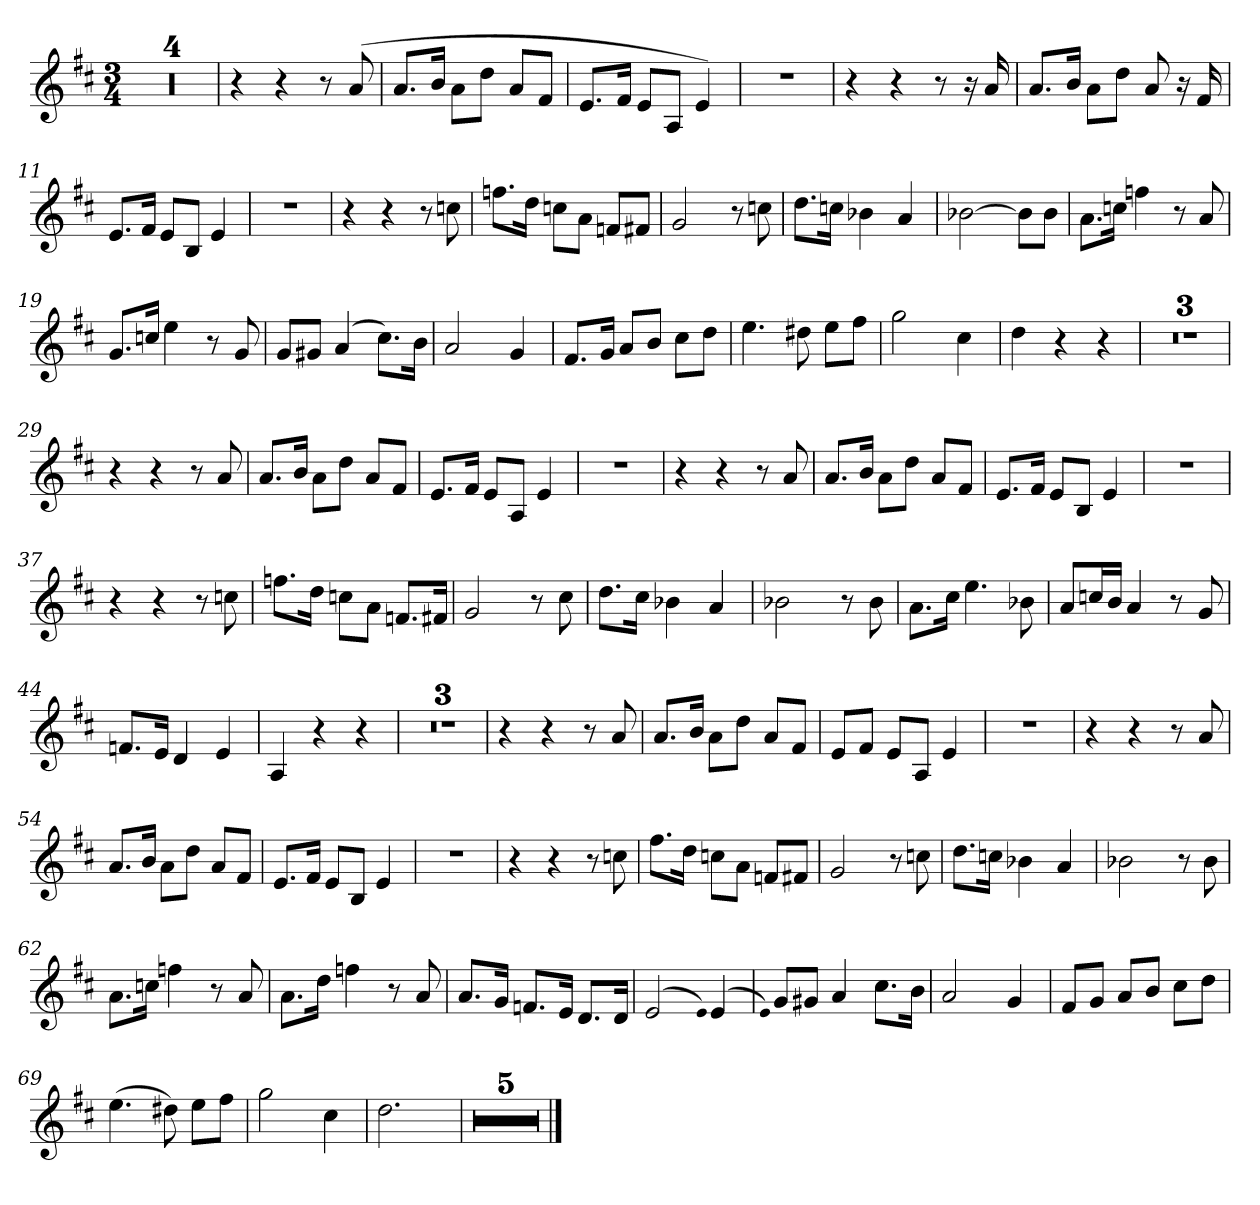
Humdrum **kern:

**kern
*part1
*staff1
*clefG2
*k[f#c#]
*M3/4
=
2.r
=2
2.r
=3
2.r
=4
2.r
=5
4r
4r
8r
(8a
=6
8.a/L
16b/Jk
8a\L
8dd\J
8a/L
8f#/J
=7
8.e/L
16f#/Jk
8e/L
8A/J
4e)
=8
2.r
=9
4r
4r
8r
16r
16a
=10
8.a/L
16b/Jk
8a\L
8dd\J
8a
16r
16f#
=11
8.e/L
16f#/Jk
8e/L
8B/J
4e
=12
2.r
=13
4r
4r
8r
8ccn
=14
8.ffn\L
16dd\Jk
8ccn\L
8a\J
8fn/L
8f#X/J
=15
2g
8r
8ccn
=16
8.dd\L
16ccn\Jk
4b-X
4a
=17
[2b-X
8b-\L]
8b-\J
=18
8.a\L
16ccn\Jk
4ffn
8r
8a
=19
8.g/L
16ccn/Jk
4ee
8r
8g
=20
8g/L
8g#X/J
(4a
8.cc#\L)
16b\Jk
=21
2a
4g
=22
8.f#/L
16g/Jk
8a/L
8b/J
8cc#\L
8dd\J
=23
4.ee
8dd#X
8ee\L
8ff#\J
=24
2gg
4cc#
=25
4dd
4r
4r
=26
2.r
=27
2.r
=28
2.r
=29
4r
4r
8r
8a
=30
8.a/L
16b/Jk
8a\L
8dd\J
8a/L
8f#/J
=31
8.e/L
16f#/Jk
8e/L
8A/J
4e
=32
2.r
=33
4r
4r
8r
8a
=34
8.a/L
16b/Jk
8a\L
8dd\J
8a/L
8f#/J
=35
8.e/L
16f#/Jk
8e/L
8B/J
4e
=36
2.r
=37
4r
4r
8r
8ccn
=38
8.ffn\L
16dd\Jk
8ccn\L
8a\J
8.fn/L
16f#X/Jk
=39
2g
8r
8cc#
=40
8.dd\L
16cc#\Jk
4b-X
4a
=41
2b-X
8r
8b-
=42
8.a\L
16cc#\Jk
4.ee
8b-X
=43
8a/L
16ccn/L
16b/JJ
4a
8r
8g
=44
8.fn/L
16e/Jk
4d
4e
=45
4A
4r
4r
=46
2.r
=47
2.r
=48
2.r
=49
4r
4r
8r
8a
=50
8.a/L
16b/Jk
8a\L
8dd\J
8a/L
8f#/J
=51
8e/L
8f#/J
8e/L
8A/J
4e
=52
2.r
=53
4r
4r
8r
8a
=54
8.a/L
16b/Jk
8a\L
8dd\J
8a/L
8f#/J
=55
8.e/L
16f#/Jk
8e/L
8B/J
4e
=56
2.r
=57
4r
4r
8r
8ccn
=58
8.ff#\L
16dd\Jk
8ccn\L
8a\J
8fn/L
8f#X/J
=59
2g
8r
8ccn
=60
8.dd\L
16ccn\Jk
4b-X
4a
=61
2b-X
8r
8b-
=62
8.a\L
16ccn\Jk
4ffn
8r
8a
=63
8.a\L
16dd\Jk
4ffn
8r
8a
=64
8.a/L
16g/Jk
8.fn/L
16e/Jk
8.d/L
16d/Jk
=65
(2e
qe)
(4e
=66
qe)
8g/L
8g#X/J
4a
8.cc#\L
16b\Jk
=67
2a
4g
=68
8f#/L
8g/J
8a/L
8b/J
8cc#\L
8dd\J
=69
(4.ee
8dd#X)
8ee\L
8ff#\J
=70
2gg
4cc#
=71
2.dd
=72
2.r
=73
2.r
=74
2.r
=75
2.r
=76
2.r
==
*-
